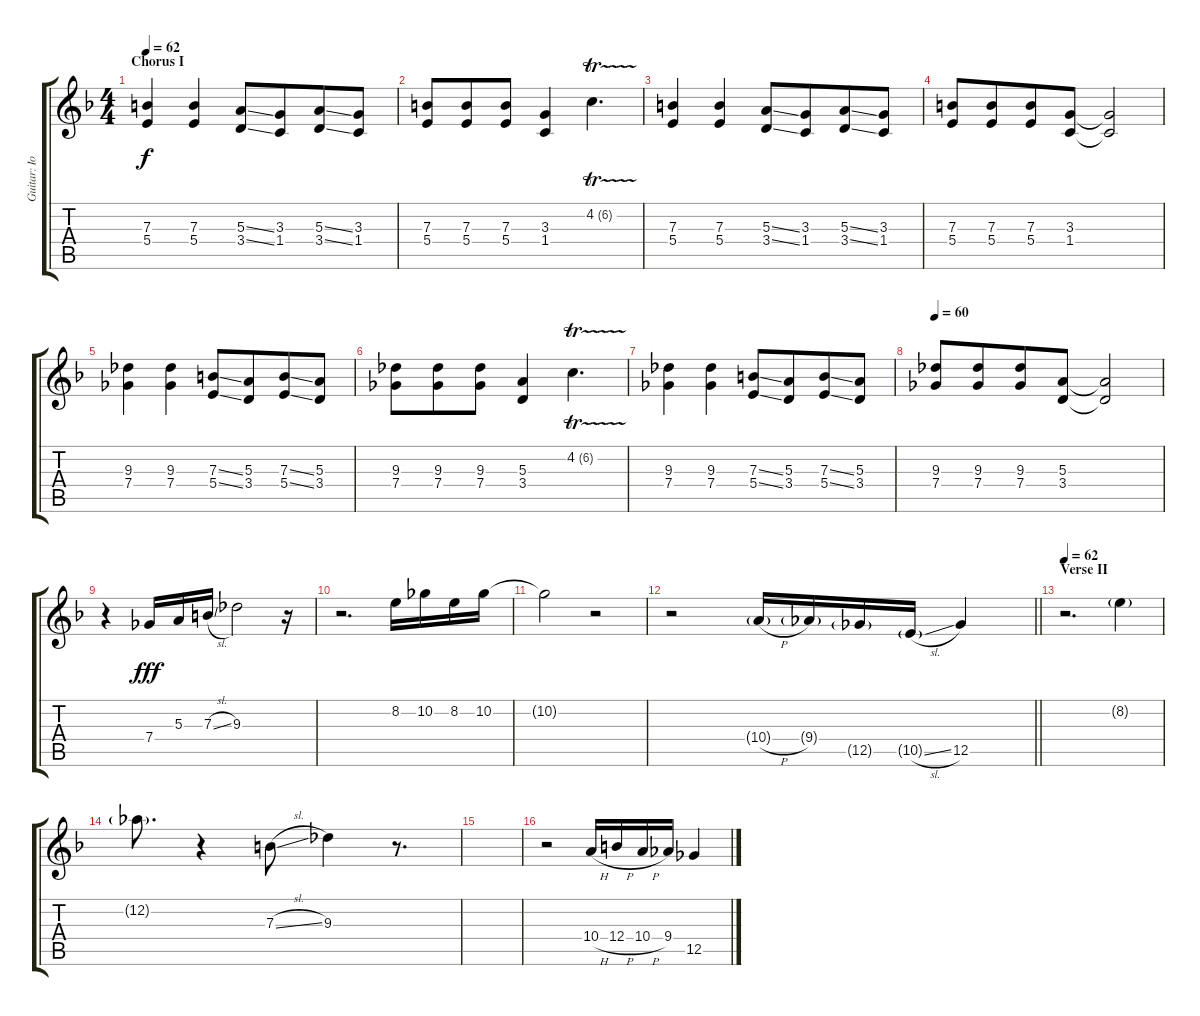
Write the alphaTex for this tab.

\track ("Guitar: IommI" "Guitar: Io") {instrument distortionguitar}
\staff {score tabs}
\tuning (Db4 Ab3 E3 B2 Gb2 Db2) {hide}
\ts (4 4)
\section ("" "Chorus I")
\tempo 62
\clef g2
\ks f
(7.3 5.4).4{dy f} (7.3 5.4).4 (5.3{ss} 3.4{ss}).8 (3.3 1.4).8{beam merge} (5.3{ss} 3.4{ss}).8 (3.3 1.4).8 |
(7.3 5.4).8 (7.3 5.4).8{beam merge} (7.3 5.4).8 (3.3 1.4).4 4.2{tr (6 64)}.4{d} |
(7.3 5.4).4 (7.3 5.4).4 (5.3{ss} 3.4{ss}).8 (3.3 1.4).8{beam merge} (5.3{ss} 3.4{ss}).8 (3.3 1.4).8 |
(7.3 5.4).8 (7.3 5.4).8{beam merge} (7.3 5.4).8 (3.3 1.4).8 (3.3{t} 1.4{t}).2 |
(9.3 7.4).4 (9.3 7.4).4 (7.3{ss} 5.4{ss}).8 (5.3 3.4).8{beam merge} (7.3{ss} 5.4{ss}).8 (5.3 3.4).8 |
(9.3 7.4).8 (9.3 7.4).8{beam merge} (9.3 7.4).8 (5.3 3.4).4 4.2{tr (6 64)}.4{d} |
(9.3 7.4).4 (9.3 7.4).4 (7.3{ss} 5.4{ss}).8 (5.3 3.4).8{beam merge} (7.3{ss} 5.4{ss}).8 (5.3 3.4).8 |
\tempo 60
(9.3 7.4).8 (9.3 7.4).8{beam merge} (9.3 7.4).8 (5.3 3.4).8 (5.3{t} 3.4{t}).2 |
r.4 7.4.16{dy fff} 5.3.16 7.3{sl}.16 9.3.2 r.16 |
r.2{d} 8.2.16 10.2.16 8.2.16 10.2.16 |
10.2{t}.2 r.2 |
\barLineRight lightlight
r.2 10.4{h g}.16 9.4{g}.16 12.5{g}.16 10.5{sl g}.16 12.5.4 |
\section ("" "Verse II")
\tempo 62
r.2{d} 8.2{g}.4 |
12.2{g}.8{d} r.4 7.3{sl}.8 9.3.4 r.8{d} |
|
r.2 10.4{h}.16 12.4{h}.16 10.4{h}.16 9.4.16 12.5.4
